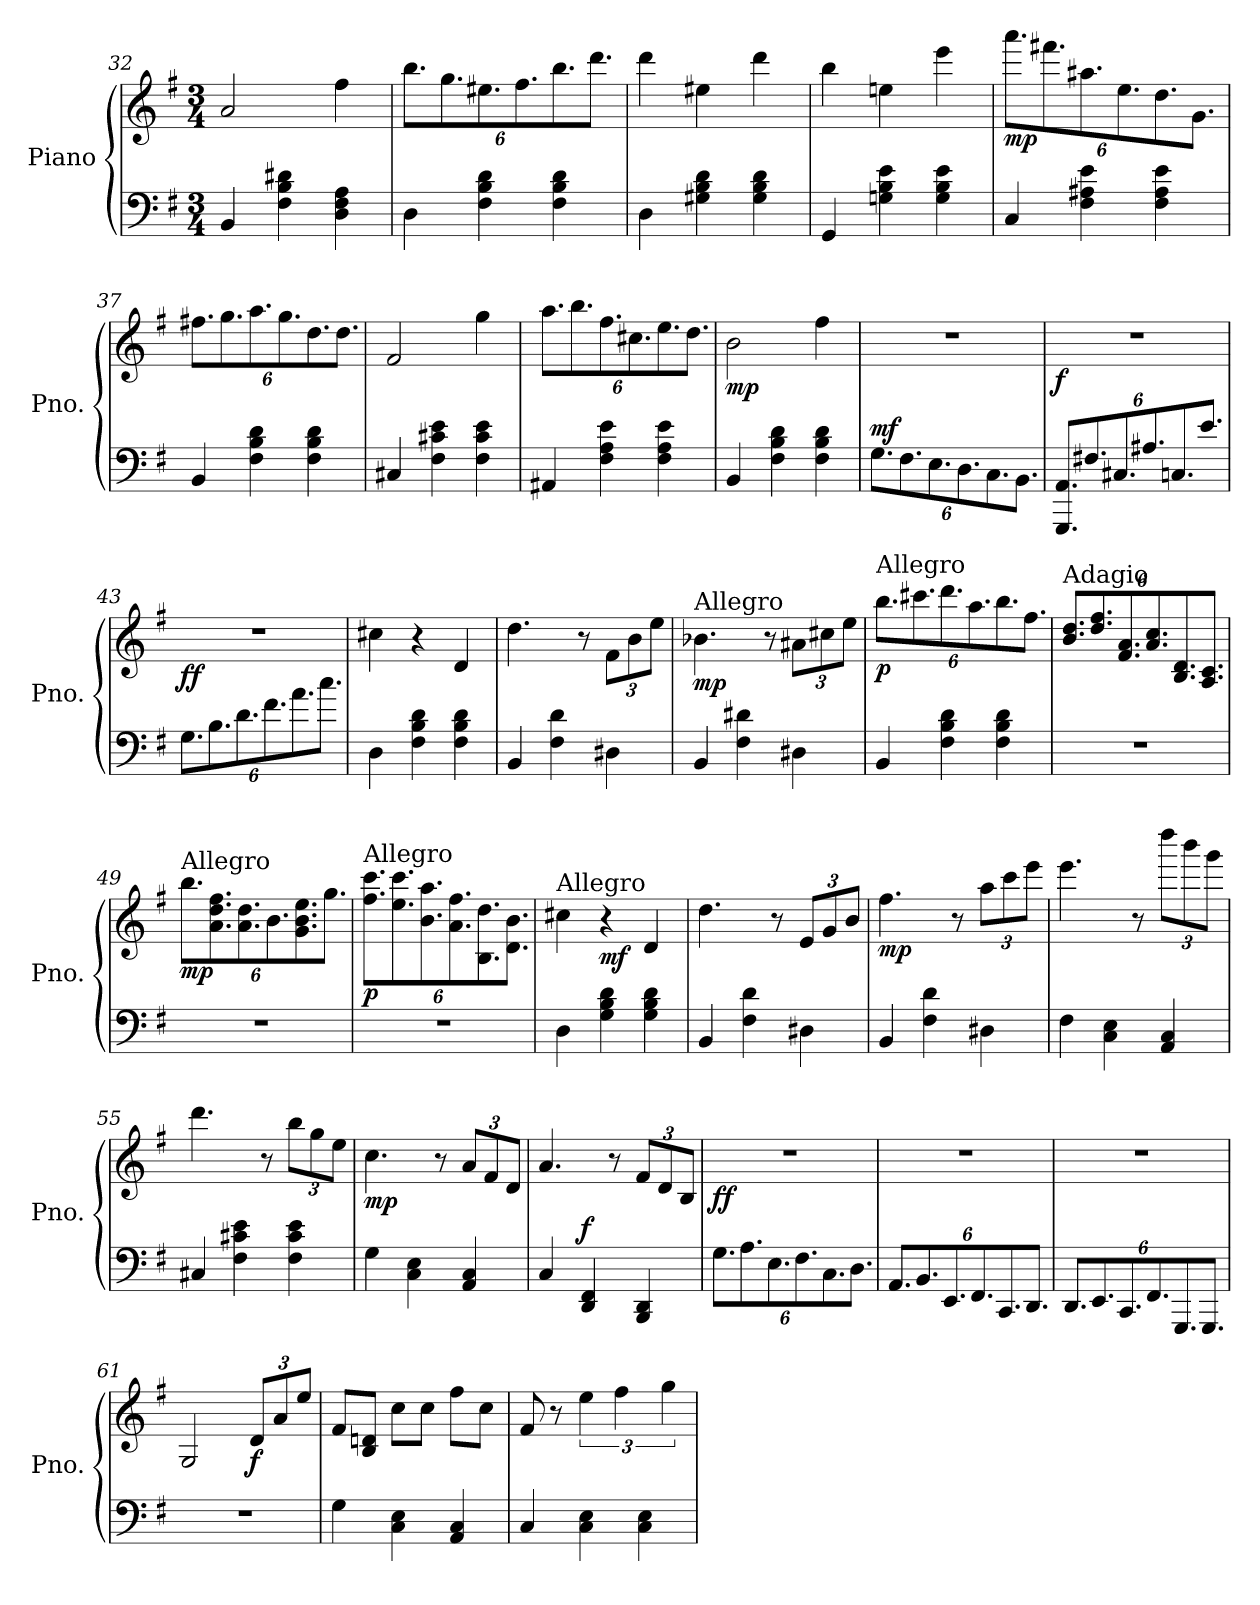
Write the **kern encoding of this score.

**kern	**kern	**dynam
*part1	*part1	*part1
*staff2	*staff1	*staff1/2
*I"Piano	*	*
*I'Pno.	*	*
!!LO:PB:g=z
*clefF4	*clefG2	*
*k[f#]	*k[f#]	*
*G:	*G:	*
*M3/4	*M3/4	*
=32	=32	=32
4BB/	2a/	.
4F#\ 4B\ 4d#X\	.	.
4D\ 4F#\ 4A\	4ff#\	.
=33	=33	=33
*	*Xbrackettup	*
4D\	12.bb\L	.
.	12.gg\	.
4F#\ 4B\ 4d\	12.ee#X\	.
.	12.ff#\	.
4F#\ 4B\ 4d\	12.bb\	.
.	12.ddd\J	.
=34	=34	=34
4D\	4ddd\	.
4G#X\ 4B\ 4d\	4ee#X\	.
4G#\ 4B\ 4d\	4ddd\	.
=35	=35	=35
4GG/	4bb\	.
4Gn\ 4B\ 4e\	4een\	.
4G\ 4B\ 4e\	4eee\	.
=36	=36	=36
!	!	!LO:DY:b
4C/	12.aaa\L	mp
.	12.fff#X\	.
4F#\ 4A#X\ 4e\	12.aa#X\	.
.	12.ee\	.
4F#\ 4A#\ 4e\	12.dd\	.
.	12.g\J	.
=37	=37	=37
4BB/	12.ff#X\L	.
.	12.gg\	.
4F#\ 4B\ 4d\	12.aa\	.
.	12.gg\	.
4F#\ 4B\ 4d\	12.dd\	.
.	12.dd\J	.
=38	=38	=38
4C#X/	2f#/	.
4F#\ 4c#X\ 4e\	.	.
4F#\ 4c#\ 4e\	4gg\	.
!!LO:LB:g=z
=39	=39	=39
4AA#X/	12.aa\L	.
.	12.bb\	.
4F#\ 4A\ 4e\	12.ff#\	.
.	12.cc#X\	.
4F#\ 4A\ 4e\	12.ee\	.
.	12.dd\J	.
=40	=40	=40
!	!	!LO:DY:b
4BB/	2b\	mp
4F#\ 4B\ 4d\	.	.
4F#\ 4B\ 4d\	4ff#\	.
=41	=41	=41
*Xbrackettup	*	*
!	!	!LO:DY:a=2
12.G\L	2.r	mf
12.F#\	.	.
12.E\	.	.
12.D\	.	.
12.C\	.	.
12.BB\J	.	.
=42	=42	=42
!	!	!LO:DY:b
12.GGG/ 12.AA/L	2.r	f
12.F#X/	.	.
12.C#X/	.	.
12.A#X/	.	.
12.Cn/	.	.
12.e/J	.	.
=43	=43	=43
!	!	!LO:DY:b
12.G\L	2.r	ff
12.B\	.	.
12.d\	.	.
12.f#\	.	.
12.a\	.	.
12.cc\J	.	.
=44	=44	=44
4D\	4cc#X\	.
4F#\ 4B\ 4d\	4r	.
4F#\ 4B\ 4d\	4d/	.
!!LO:LB:g=z
=45	=45	=45
4BB/	4.dd\	.
4F#\ 4d\	.	.
.	8r	.
4D#X\	12f#\L	.
.	12b\	.
.	12ee\J	.
=46	=46	=46
!	!LO:TX:a:t=Allegro	!
!	!	!LO:DY:a=2
4BB/	4.b-X\	mp
4F#\ 4d#X\	.	.
.	8r	.
4D#X\	12a#X\L	.
.	12cc#X\	.
.	12ee\J	.
=47	=47	=47
!	!LO:TX:a:t=Allegro	!
!	!	!LO:DY:b
4BB/	12.bb\L	p
.	12.ccc#X\	.
4F#\ 4B\ 4d\	12.ddd\	.
.	12.aa\	.
4F#\ 4B\ 4d\	12.bb\	.
.	12.ff#\J	.
=48	=48	=48
!	!LO:TX:a:t=Adagio	!
2.r	12.b/ 12.dd/L	.
.	12.dd/ 12.ff#/	.
.	12.f#/ 12.a/	.
.	12.a/ 12.cc/	.
.	12.B/ 12.d/	.
.	12.A/ 12.c/J	.
=49	=49	=49
!	!LO:TX:a:t=Allegro	!
!	!	!LO:DY:b
2.r	12.bb\L	mp
.	12.a\ 12.dd\ 12.ff#\	.
.	12.a\ 12.dd\	.
.	12.b\	.
.	12.g\ 12.b\ 12.ee\	.
.	12.gg\J	.
=50	=50	=50
!	!LO:TX:a:t=Allegro	!
!	!	!LO:DY:a=2
2.r	12.ff#\ 12.ccc\L	p
.	12.ee\ 12.ccc\	.
.	12.b\ 12.aa\	.
.	12.a\ 12.ff#\	.
.	12.B\ 12.dd\	.
.	12.d\ 12.b\J	.
!!LO:LB:g=z
=51	=51	=51
!	!LO:TX:a:t=Allegro	!
4D\	4cc#X\	.
!	!	!LO:DY:b
4G\ 4B\ 4d\	4r	mf
4G\ 4B\ 4d\	4d/	.
=52	=52	=52
4BB/	4.dd\	.
4F#\ 4d\	.	.
.	8r	.
4D#X\	12e/L	.
.	12g/	.
.	12b/J	.
=53	=53	=53
!	!	!LO:DY:b
4BB/	4.ff#\	mp
4F#\ 4d\	.	.
.	8r	.
4D#X\	12aa\L	.
.	12ccc\	.
.	12eee\J	.
=54	=54	=54
4F#\	4.eee\	.
4C\ 4E\	.	.
.	8r	.
4AA/ 4C/	12dddd\L	.
.	12bbb\	.
.	12ggg\J	.
=55	=55	=55
4C#X/	4.ddd\	.
4F#\ 4c#X\ 4e\	.	.
.	8r	.
4F#\ 4c#\ 4e\	12bb\L	.
.	12gg\	.
.	12ee\J	.
=56	=56	=56
!	!	!LO:DY:b
4G\	4.cc\	mp
4C\ 4E\	.	.
.	8r	.
4AA/ 4C/	12a/L	.
.	12f#/	.
.	12d/J	.
=57	=57	=57
4C/	4.a/	.
!	!	!LO:DY:a=2
4DD/ 4FF#/	.	f
.	8r	.
4BBB/ 4DD/	12f#/L	.
.	12d/	.
.	12B/J	.
!!LO:LB:g=z
=58	=58	=58
!	!	!LO:DY:b
12.G\L	2.r	ff
12.A\	.	.
12.E\	.	.
12.F#\	.	.
12.C\	.	.
12.D\J	.	.
=59	=59	=59
12.AA/L	2.r	.
12.BB/	.	.
12.EE/	.	.
12.FF#/	.	.
12.CC/	.	.
12.DD/J	.	.
=60	=60	=60
12.DD/L	2.r	.
12.EE/	.	.
12.CC/	.	.
12.FF#/	.	.
12.GGG/	.	.
12.GGG/J	.	.
=61	=61	=61
2.r	2G/	.
!	!	!LO:DY:b
.	12d/L	f
.	12a/	.
.	12ee/J	.
=62	=62	=62
4G\	8f#/L	.
.	8B/ 8dn/J	.
4C\ 4E\	8cc\L	.
.	8cc\J	.
4AA/ 4C/	8ff#\L	.
.	8cc\J	.
=63	=63	=63
4C/	8f#/	.
.	8r	.
*	*brackettup	*
4C\ 4E\	6ee\	.
.	6ff#\	.
4C\ 4E\	.	.
.	6gg\	.
=	=	=
*-	*-	*-
